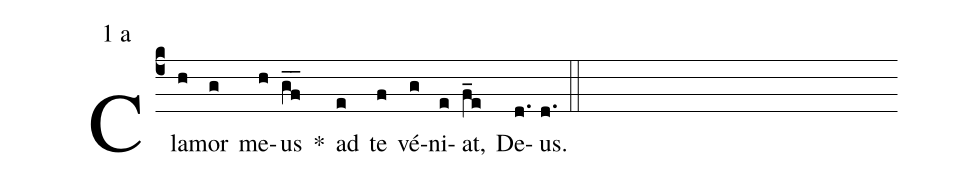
mode:1 a;
%%
(c4) Cla(h)mor(g) me(h)us(gf__) *() ad(e) te(f) vé(g)ni(e)at,(f_e) De(d.)us.(d.) (::)
